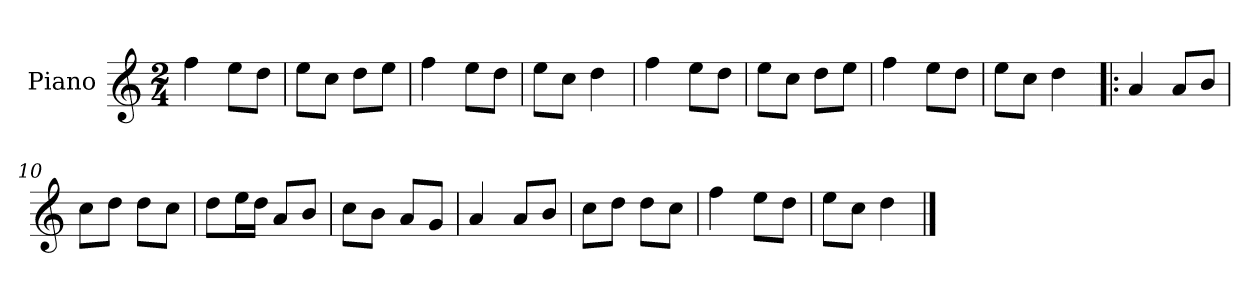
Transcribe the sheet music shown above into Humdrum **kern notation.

**kern
*part1
*staff1
*I"Piano
*I'Pno.
*clefG2
*k[]
*M2/4
=1
4ff\
8ee\L
8dd\J
=2
8ee\L
8cc\J
8dd\L
8ee\J
=3
4ff\
8ee\L
8dd\J
=4
8ee\L
8cc\J
4dd\
=5
4ff\
8ee\L
8dd\J
=6
8ee\L
8cc\J
8dd\L
8ee\J
=7
4ff\
8ee\L
8dd\J
=8
8ee\L
8cc\J
4dd\
=9!|:
4a/
8a/L
8b/J
=10
8cc\L
8dd\J
8dd\L
8cc\J
!!LO:LB:g=z
=11
8dd\L
16ee\L
16dd\JJ
8a/L
8b/J
=12
8cc\L
8b\J
8a/L
8g/J
=13
4a/
8a/L
8b/J
=14
8cc\L
8dd\J
8dd\L
8cc\J
=15
4ff\
8ee\L
8dd\J
=16
8ee\L
8cc\J
4dd\
==
*-
